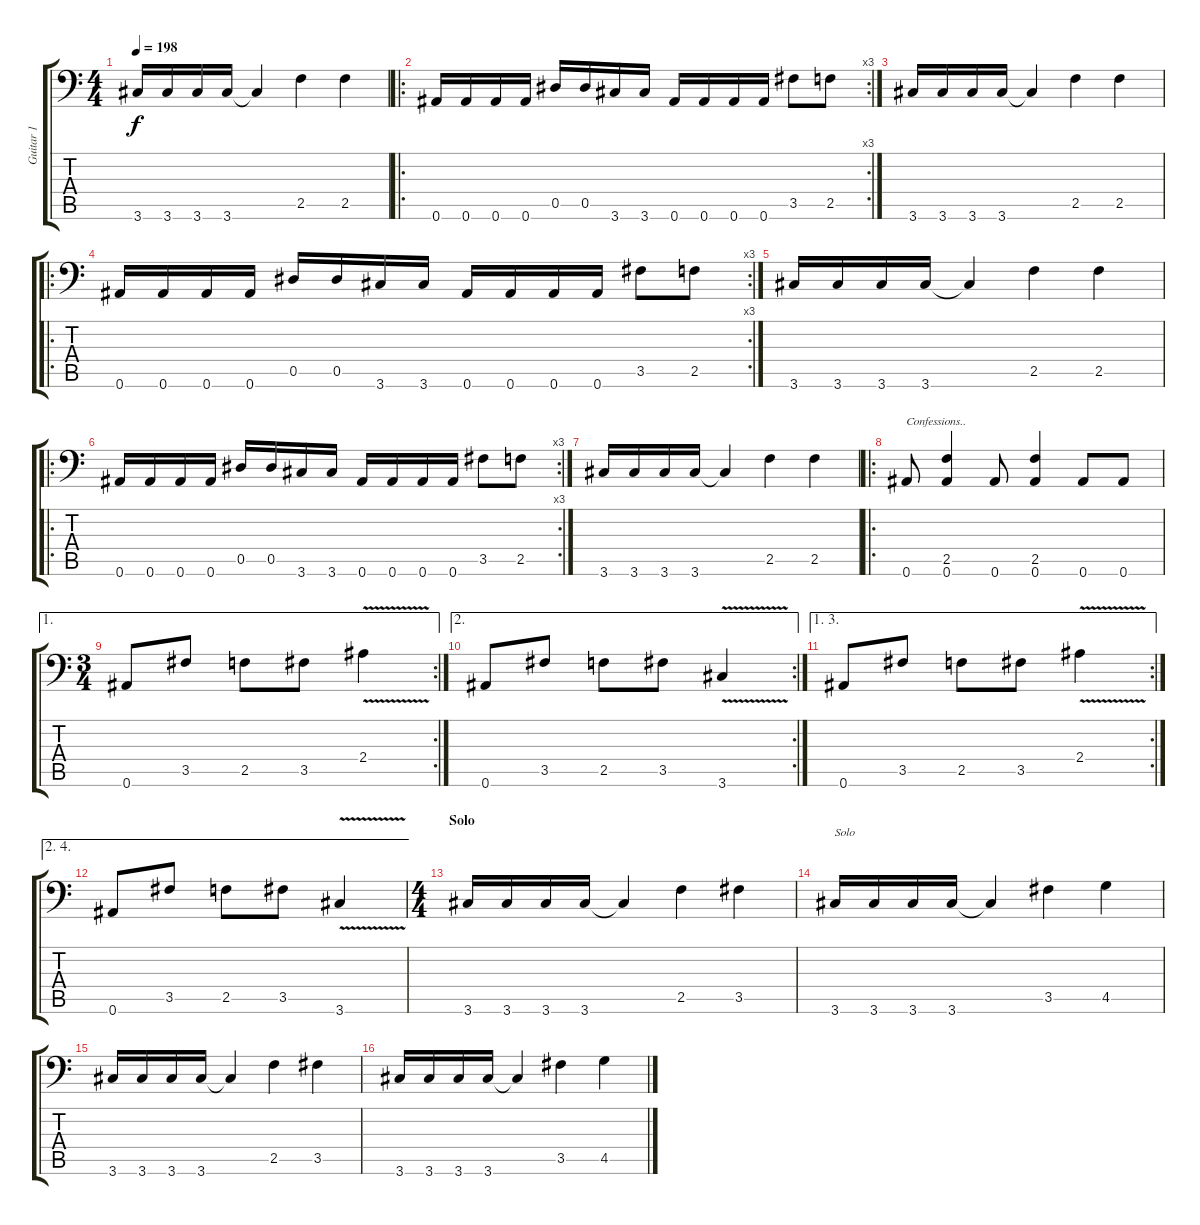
\track ("Guitar 1" "Guitar 1") {instrument distortionguitar}
\staff {score tabs}
\tuning (Bb3 F3 Db3 Ab2 Eb2 Bb1) {hide}
\ts (4 4)
\tempo 198
\clef f4
\ks c
3.6.16{dy f} 3.6.16 3.6.16 3.6.16 3.6{t}.4 2.5.4 2.5.4 |
\ro
\rc 3
0.6.16 0.6.16 0.6.16 0.6.16 0.5.16 0.5.16 3.6.16 3.6.16 0.6.16 0.6.16 0.6.16 0.6.16 3.5.8 2.5.8 |
3.6.16 3.6.16 3.6.16 3.6.16 3.6{t}.4 2.5.4 2.5.4 |
\ro
\rc 3
0.6.16 0.6.16 0.6.16 0.6.16 0.5.16 0.5.16 3.6.16 3.6.16 0.6.16 0.6.16 0.6.16 0.6.16 3.5.8 2.5.8 |
3.6.16 3.6.16 3.6.16 3.6.16 3.6{t}.4 2.5.4 2.5.4 |
\ro
\rc 3
0.6.16 0.6.16 0.6.16 0.6.16 0.5.16 0.5.16 3.6.16 3.6.16 0.6.16 0.6.16 0.6.16 0.6.16 3.5.8 2.5.8 |
3.6.16 3.6.16 3.6.16 3.6.16 3.6{t}.4 2.5.4 2.5.4 |
\ro
0.6.8{txt "Confessions.."} (2.5 0.6).4 0.6.8 (2.5 0.6).4 0.6.8 0.6.8 |
\ae 1
\rc 2
\ts (3 4)
0.6.8 3.5.8 2.5.8 3.5.8 2.4{v}.4 |
\ae 2
\rc 2
0.6.8 3.5.8 2.5.8 3.5.8 3.6{v}.4 |
\ae (1 3)
\rc 2
0.6.8 3.5.8 2.5.8 3.5.8 2.4{v}.4 |
\ae (2 4)
0.6.8 3.5.8 2.5.8 3.5.8 3.6{v}.4 |
\ts (4 4)
\section ("" "Solo")
3.6.16{volume 16 balance 8} 3.6.16 3.6.16 3.6.16 3.6{t}.4 2.5.4 3.5.4 |
3.6.16{txt "Solo"} 3.6.16 3.6.16 3.6.16 3.6{t}.4 3.5.4 4.5.4 |
3.6.16 3.6.16 3.6.16 3.6.16 3.6{t}.4 2.5.4 3.5.4 |
3.6.16 3.6.16 3.6.16 3.6.16 3.6{t}.4 3.5.4 4.5.4
